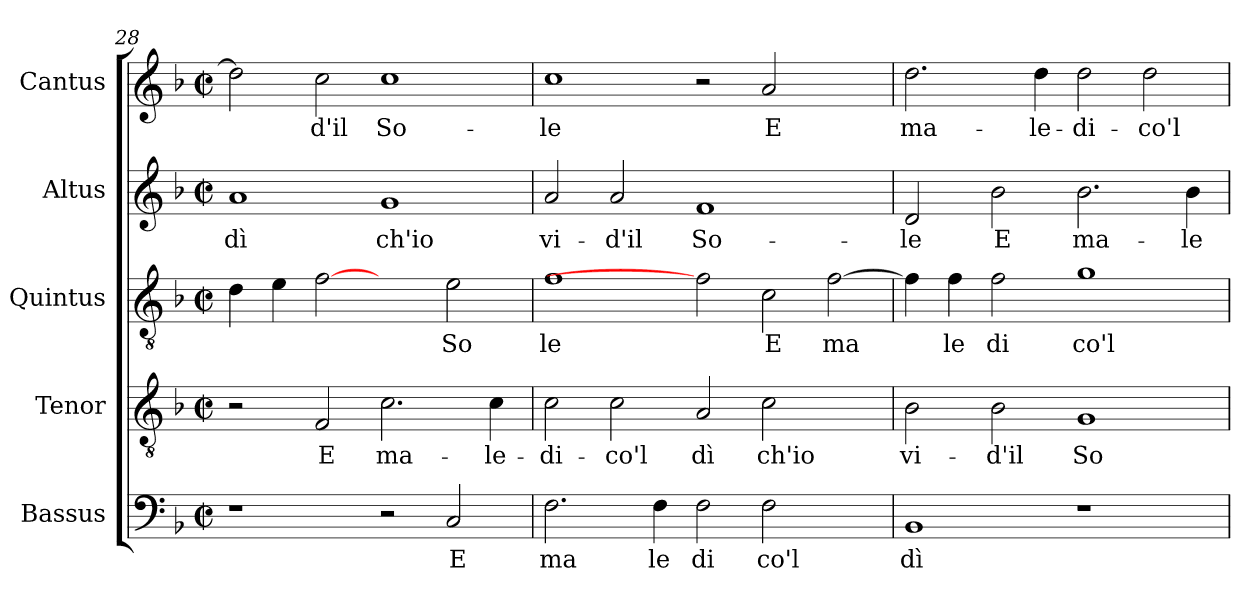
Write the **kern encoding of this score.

**kern	**text	**kern	**text	**kern	**text	**kern	**text	**kern	**text
*part5	*part5	*part4	*part4	*part3	*part3	*part2	*part2	*part1	*part1
*staff5	*staff5	*staff4	*staff4	*staff3	*staff3	*staff2	*staff2	*staff1	*staff1
*I"Bassus	*	*I"Tenor	*	*I"Quintus	*	*I"Altus	*	*I"Cantus	*
!!LO:LB:g=z
*clefF4	*	*clefGv2	*	*clefGv2	*	*clefG2	*	*clefG2	*
*k[b-]	*	*k[b-]	*	*k[b-]	*	*k[b-]	*	*k[b-]	*
*F:	*	*F:	*	*F:	*	*F:	*	*F:	*
*M2/2	*	*M2/2	*	*M2/2	*	*M2/2	*	*M2/2	*
*met(c|)	*	*met(c|)	*	*met(c|)	*	*met(c|)	*	*met(c|)	*
=28	=28	=28	=28	=28	=28	=28	=28	=28	=28
!	!	!	!	!	!LO:LY:b:cj	!	!LO:LY:b:cj	!	!LO:LY:b:cj
1r	.	2r	.	4d\	.	1a	dì	2dd\]	.
!	!	!	!	!	!LO:LY:b:cj	!	!	!	!
.	.	.	.	4e\	.	.	.	.	.
!	!	!	!LO:LY:b:cj	!	!LO:LY:b:cj	!	!	!	!LO:LY:b:cj
.	.	2F/	E	[2f	.	.	.	2cc\	d'il
!	!	!	!LO:LY:b:cj	!	!	!	!LO:LY:b:cj	!	!LO:LY:b:cj
2r	.	2.c\	ma-	2ryy	.	1g	ch'io	1cc	So-
!	!LO:LY:b:cj	!	!	!	!LO:LY:b:cj	!	!	!	!
2C/	E	.	.	2e\	So	.	.	.	.
!	!	!	!LO:LY:b:cj	!	!	!	!	!	!
.	.	4c\	-le-	.	.	.	.	.	.
=29	=29	=29	=29	=29	=29	=29	=29	=29	=29
!	!LO:LY:b:cj	!	!LO:LY:b:cj	!	!LO:LY:b:cj	!	!LO:LY:b:cj	!	!LO:LY:b:cj
2.F\	ma	2c\	-di-	1f	le	2a/	vi-	1cc	-le
!	!	!	!LO:LY:b:cj	!	!	!	!LO:LY:b:cj	!	!
.	.	2c\	-co'l	.	.	2a/	-d'il	.	.
!	!LO:LY:b:cj	!	!	!	!	!	!	!	!
4F\	le	.	.	.	.	.	.	.	.
!	!LO:LY:b:cj	!	!LO:LY:b:cj	!	!	!	!LO:LY:b:cj	!	!
2F\	di	2A/	dì	2f]	.	1f	So-	2r	.
!	!LO:LY:b:cj	!	!LO:LY:b:cj	!	!LO:LY:b:cj	!	!	!	!LO:LY:b:cj
2F\	co'l	2c\	ch'io	2c\	E	.	.	2a/	E
!	!	!	!	!	!LO:LY:b:cj	!	!	!	!
2ryy	.	2ryy	.	[>2f\	ma	2ryy	.	2ryy	.
=30	=30	=30	=30	=30	=30	=30	=30	=30	=30
!	!LO:LY:b:cj	!	!LO:LY:b:cj	!	!LO:LY:b:cj	!	!LO:LY:b:cj	!	!LO:LY:b:cj
1BB-	dì	2B-\	vi-	4f\]	.	2d/	-le	2.dd\	ma-
!	!	!	!	!	!LO:LY:b:cj	!	!	!	!
.	.	.	.	4f\	le	.	.	.	.
!	!	!	!LO:LY:b:cj	!	!LO:LY:b:cj	!	!LO:LY:b:cj	!	!
.	.	2B-\	-d'il	2f\	di	2b-\	E	.	.
!	!	!	!	!	!	!	!	!	!LO:LY:b:cj
.	.	.	.	.	.	.	.	4dd\	-le-
!	!	!	!LO:LY:b:cj	!	!LO:LY:b:cj	!	!LO:LY:b:cj	!	!LO:LY:b:cj
1r	.	1G	So-	1g	co'l	2.b-\	ma-	2dd\	-di-
!	!	!	!	!	!	!	!	!	!LO:LY:b:cj
.	.	.	.	.	.	.	.	2dd\	-co'l
!	!	!	!	!	!	!	!LO:LY:b:cj	!	!
.	.	.	.	.	.	4b-\	-le-	.	.
=	=	=	=	=	=	=	=	=	=
*-	*-	*-	*-	*-	*-	*-	*-	*-	*-
